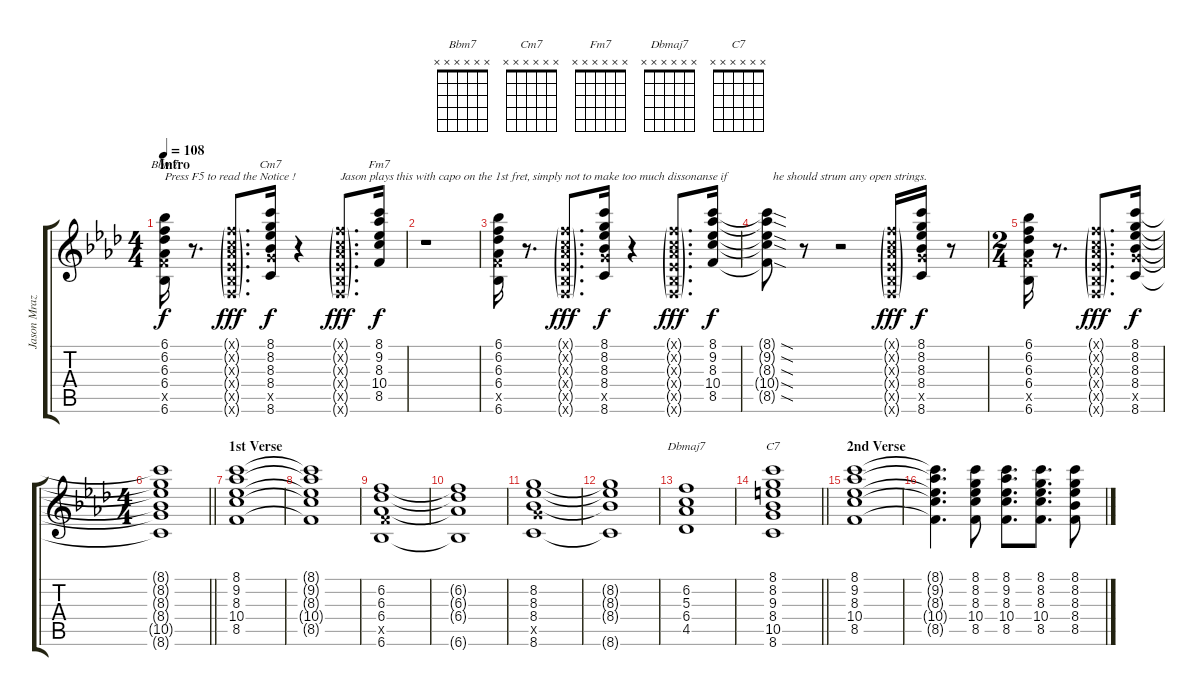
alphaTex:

\track ("Jason Mraz" "Jason Mraz") {instrument acousticguitarnylon}
\staff {score tabs}
\tuning (E4 B3 G3 D3 A2 E2) {hide}
\chord ("Bbm7" x x x x x x)
\chord ("Cm7" x x x x x x)
\chord ("Fm7" x x x x x x)
\chord ("Dbmaj7" x x x x x x)
\chord ("C7" x x x x x x)
\ts (4 4)
\section ("" "Intro")
\tempo 108
\clef g2
\ks fminor
(6.1 6.2 6.3 6.4 8.5{x} 6.6).16{ch "Bbm7" txt "Press F5 to read the Notice !" dy f instrument acousticguitarnylon} r.8{d} (1.1{g x} 1.2{g x} 1.3{g x} 1.4{g x} 1.5{g x} 1.6{g x}).8{d dy fff} (8.1 8.2 8.3 8.4 10.5{x} 8.6).16{ch "Cm7" dy f} r.4 (1.1{g x} 1.2{g x} 1.3{g x} 1.4{g x} 1.5{g x} 1.6{g x}).8{d txt "Jason plays this with capo on the 1st fret," dy fff} (8.1 9.2 8.3 10.4 8.5).16{ch "Fm7" dy f} |
r.1 |
(6.1 6.2 6.3 6.4 8.5{x} 6.6).16 r.8{d txt "  simply not to make too much dissonanse if"} (1.1{g x} 1.2{g x} 1.3{g x} 1.4{g x} 1.5{g x} 1.6{g x}).8{d dy fff} (8.1 8.2 8.3 8.4 10.5{x} 8.6).16{dy f} r.4 (1.1{g x} 1.2{g x} 1.3{g x} 1.4{g x} 1.5{g x} 1.6{g x}).8{d dy fff} (8.1 9.2 8.3 10.4 8.5).16{dy f} |
(8.1{sod t} 9.2{sod t} 8.3{sod t} 10.4{sod t} 8.5{sod t}).8{txt "  he should strum any open strings."} r.8 r.2 (1.1{g x} 1.2{g x} 1.3{g x} 1.4{g x} 1.5{g x} 1.6{g x}).16{dy fff} (8.1 8.2 8.3 8.4 10.5{x} 8.6).16{dy f} r.8 |
\ts (2 4)
(6.1 6.2 6.3 6.4 8.5{x} 6.6).16 r.8{d} (1.1{g x} 1.2{g x} 1.3{g x} 1.4{g x} 1.5{g x} 1.6{g x}).8{d dy fff} (8.1 8.2 8.3 8.4 10.5{x} 8.6).16{dy f} |
\ts (4 4)
\barLineRight lightlight
(8.1{t} 8.2{t} 8.3{t} 8.4{t} 10.5{t} 8.6{t}).1 |
\section ("" "1st Verse")
(8.1 9.2 8.3 10.4 8.5).1 |
(8.1{t} 9.2{t} 8.3{t} 10.4{t} 8.5{t}).1 |
(6.2 6.3 6.4 8.5{x} 6.6).1 |
(6.2{t} 6.3{t} 6.4{t} 6.6{t}).1 |
(8.2 8.3 8.4 10.5{x} 8.6).1 |
(8.2{t} 8.3{t} 8.4{t} 8.6{t}).1 |
(6.2 5.3 6.4 4.5).1{ch "Dbmaj7"} |
\barLineRight lightlight
(8.1 8.2 9.3 8.4 10.5 8.6).1{ch "C7"} |
\section ("" "2nd Verse")
(8.1 9.2 8.3 10.4 8.5).1 |
(8.1{t} 9.2{t} 8.3{t} 10.4{t} 8.5{t}).4{d} (8.1 8.2 8.3 10.4 8.5).8 (8.1 9.2 8.3 10.4 8.5).8{d} (8.1 8.2 8.3 10.4 8.5).8{d} (8.1 8.2 8.3 8.4 8.5).8
